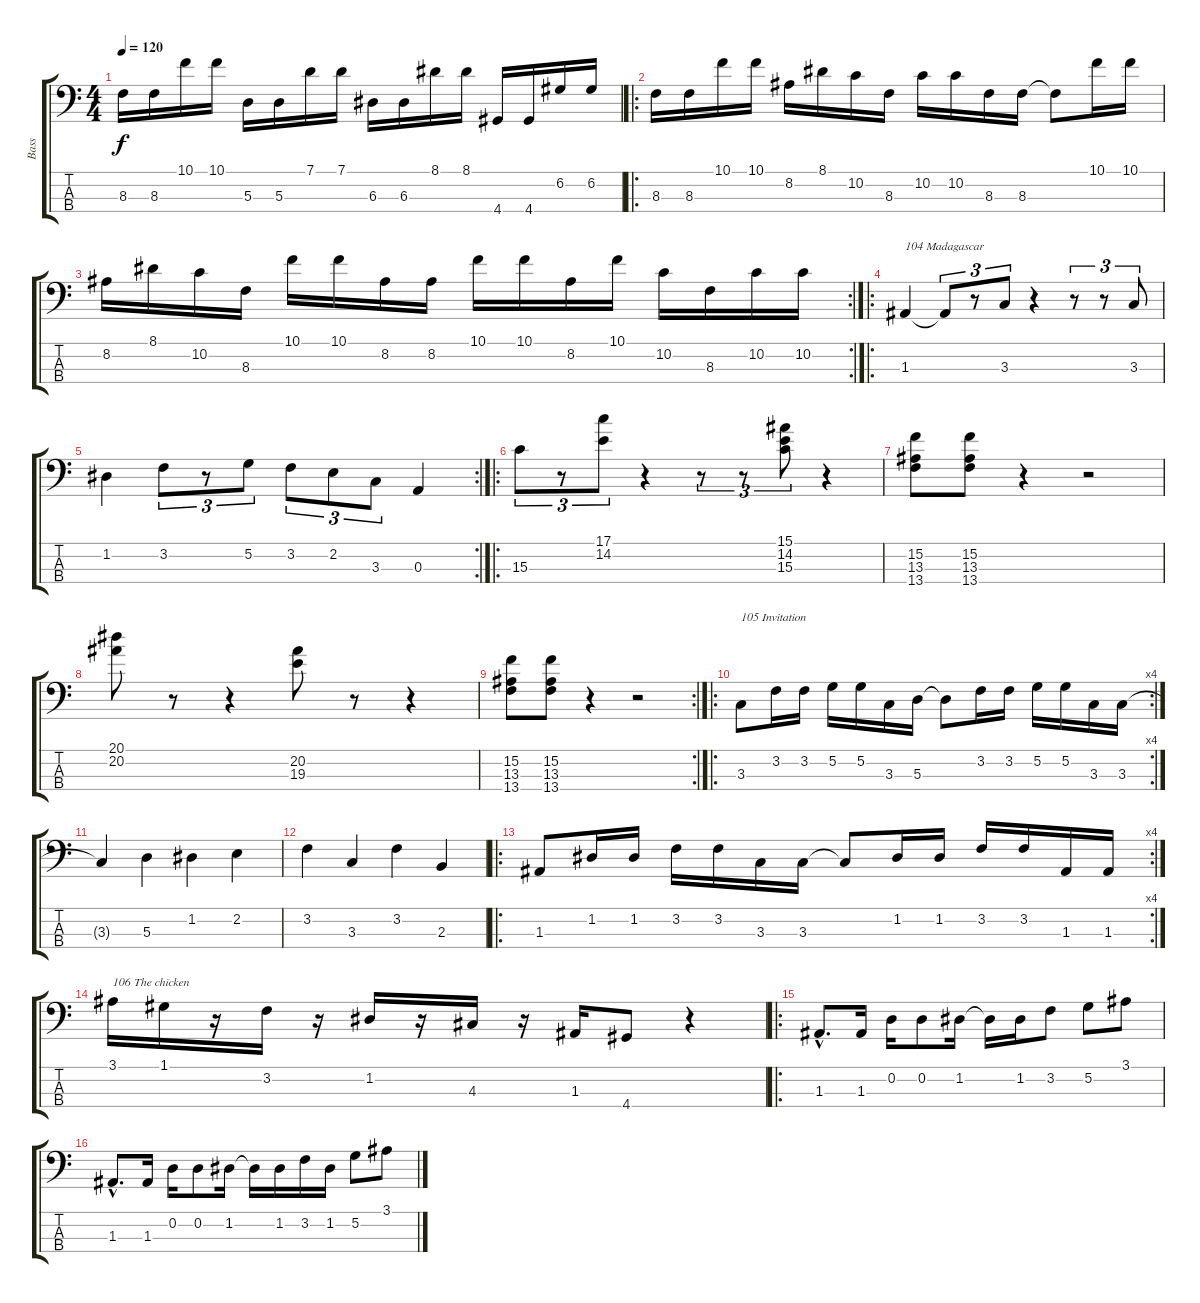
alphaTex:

\track ("Bass" "Bass") {instrument electricbassfinger}
\staff {score tabs}
\tuning (G2 D2 A1 E1) {hide}
\ts (4 4)
\tempo 120
\clef f4
\ks c
8.3.16{dy f} 8.3.16 10.1.16 10.1.16 5.3.16 5.3.16 7.1.16 7.1.16 6.3.16 6.3.16 8.1.16 8.1.16 4.4.16 4.4.16 6.2.16 6.2.16 |
\ro
8.3.16 8.3.16 10.1.16 10.1.16 8.2.16 8.1.16 10.2.16 8.3.16 10.2.16 10.2.16 8.3.16 8.3.16 8.3{t}.8 10.1.16 10.1.16 |
\rc 2
8.2.16 8.1.16 10.2.16 8.3.16 10.1.16 10.1.16 8.2.16 8.2.16 10.1.16 10.1.16 8.2.16 10.1.16 10.2.16 8.3.16 10.2.16 10.2.16 |
\ro
1.3.4{txt "104 Madagascar"} 1.3{t}.8{tu (3 2)} r.8{tu (3 2)} 3.3.8{tu (3 2)} r.4 r.8{tu (3 2)} r.8{tu (3 2)} 3.3.8{tu (3 2)} |
\rc 2
1.2.4 3.2.8{tu (3 2)} r.8{tu (3 2)} 5.2.8{tu (3 2)} 3.2.8{tu (3 2)} 2.2.8{tu (3 2)} 3.3.8{tu (3 2)} 0.3.4 |
\ro
15.3.8{tu (3 2)} r.8{tu (3 2)} (17.1 14.2).8{tu (3 2)} r.4 r.8{tu (3 2)} r.8{tu (3 2)} (15.1 14.2 15.3).8{tu (3 2)} r.4 |
(15.2 13.3 13.4).8 (15.2 13.3 13.4).8 r.4 r.2 |
(20.1 20.2).8 r.8 r.4 (20.2 19.3).8 r.8 r.4 |
\rc 2
(15.2 13.3 13.4).8 (15.2 13.3 13.4).8 r.4 r.2 |
\ro
\rc 4
3.3.8{txt "105 Invitation"} 3.2.16 3.2.16 5.2.16 5.2.16 3.3.16 5.3.16 5.3{t}.8 3.2.16 3.2.16 5.2.16 5.2.16 3.3.16 3.3.16 |
3.3{t}.4 5.3.4 1.2.4 2.2.4 |
3.2.4 3.3.4 3.2.4 2.3.4 |
\ro
\rc 4
1.3.8 1.2.16 1.2.16 3.2.16 3.2.16 3.3.16 3.3.16 3.3{t}.8 1.2.16 1.2.16 3.2.16 3.2.16 1.3.16 1.3.16 |
3.1.16{txt "106 The chicken"} 1.1.16 r.16 3.2.16 r.16 1.2.16 r.16 4.3.16 r.16 1.3.16 4.4.8 r.4 |
\ro
1.3{hac}.8{d} 1.3.16 0.2.16 0.2.8 1.2.16 1.2{t}.16 1.2.16 3.2.8 5.2.8 3.1.8 |
1.3{hac}.8{d} 1.3.16 0.2.16 0.2.8 1.2.16 1.2{t}.16 1.2.16 3.2.16 1.2.16 5.2.8 3.1.8
